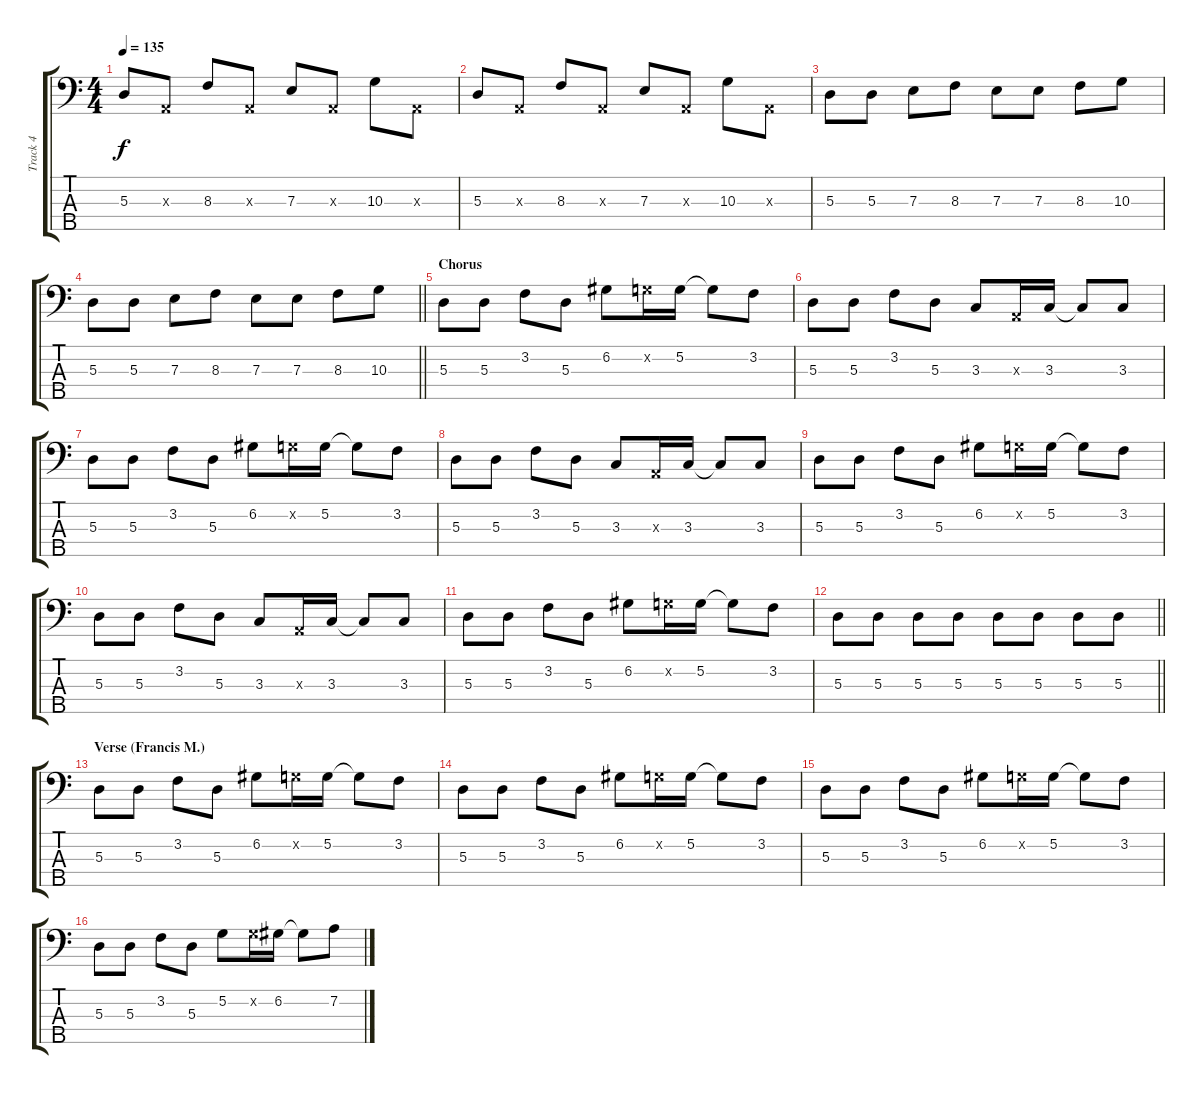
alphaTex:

\track ("Track 4" "Track 4") {instrument electricbassfinger}
\staff {score tabs}
\tuning (G2 D2 A1 E1 B0) {hide}
\ts (4 4)
\tempo 135
\clef f4
\ks c
5.3.8{dy f} 0.3{x}.8 8.3.8 0.3{x}.8 7.3.8 0.3{x}.8 10.3.8 0.3{x}.8 |
5.3.8 0.3{x}.8 8.3.8 0.3{x}.8 7.3.8 0.3{x}.8 10.3.8 0.3{x}.8 |
5.3.8 5.3.8 7.3.8 8.3.8 7.3.8 7.3.8 8.3.8 10.3.8 |
\barLineRight lightlight
5.3.8 5.3.8 7.3.8 8.3.8 7.3.8 7.3.8 8.3.8 10.3.8 |
\section ("" "Chorus")
5.3.8 5.3.8 3.2.8 5.3.8 6.2.8 5.2{x}.16 5.2.16 5.2{t}.8 3.2.8 |
5.3.8 5.3.8 3.2.8 5.3.8 3.3.8 0.3{x}.16 3.3.16 3.3{t}.8 3.3.8 |
5.3.8 5.3.8 3.2.8 5.3.8 6.2.8 5.2{x}.16 5.2.16 5.2{t}.8 3.2.8 |
5.3.8 5.3.8 3.2.8 5.3.8 3.3.8 0.3{x}.16 3.3.16 3.3{t}.8 3.3.8 |
5.3.8 5.3.8 3.2.8 5.3.8 6.2.8 5.2{x}.16 5.2.16 5.2{t}.8 3.2.8 |
5.3.8 5.3.8 3.2.8 5.3.8 3.3.8 0.3{x}.16 3.3.16 3.3{t}.8 3.3.8 |
5.3.8 5.3.8 3.2.8 5.3.8 6.2.8 5.2{x}.16 5.2.16 5.2{t}.8 3.2.8 |
\barLineRight lightlight
5.3.8 5.3.8 5.3.8 5.3.8 5.3.8 5.3.8 5.3.8 5.3.8 |
\section ("" "Verse (Francis M.)")
5.3.8 5.3.8 3.2.8 5.3.8 6.2.8 5.2{x}.16 5.2.16 5.2{t}.8 3.2.8 |
5.3.8 5.3.8 3.2.8 5.3.8 6.2.8 5.2{x}.16 5.2.16 5.2{t}.8 3.2.8 |
5.3.8 5.3.8 3.2.8 5.3.8 6.2.8 5.2{x}.16 5.2.16 5.2{t}.8 3.2.8 |
5.3.8 5.3.8 3.2.8 5.3.8 5.2.8 5.2{x}.16 6.2.16 6.2{t}.8 7.2.8
